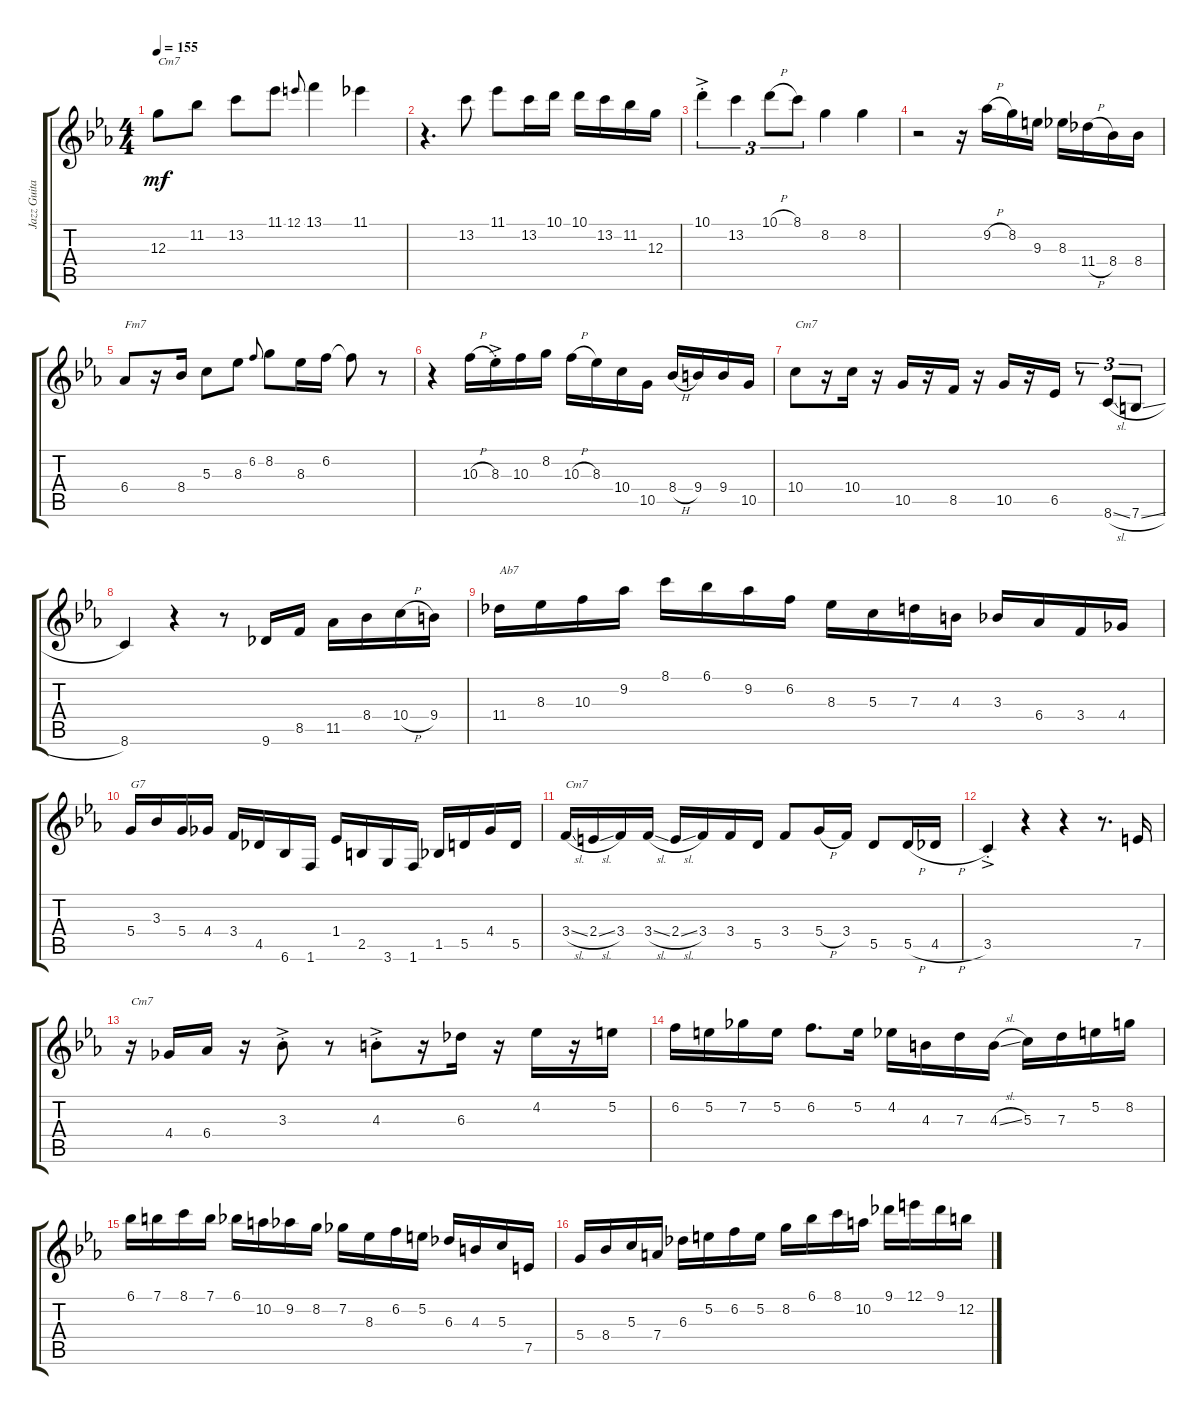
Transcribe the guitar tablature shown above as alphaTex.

\track ("Jazz Guitar" "Jazz Guita") {instrument electricguitarjazz}
\staff {score tabs}
\tuning (E4 B3 G3 D3 A2 E2) {hide}
\ts (4 4)
\tempo 155
\clef g2
\ks cminor
12.3.8{txt "Cm7" dy mf instrument electricguitarjazz} 11.2.8 13.2.8 11.1.8 12.1.8{gr onbeat} 13.1.4 11.1.4 |
r.4{d} 13.2.8 11.1.8 13.2.16 10.1.16 10.1.16 13.2.16 11.2.16 12.3.16 |
10.1{ac st}.4{tu (3 2)} 13.2.4{tu (3 2)} 10.1{h}.8{tu (3 2)} 8.1.8{tu (3 2)} 8.2.4 8.2.4 |
r.2 r.16 9.2{h}.16 8.2.16 9.3.16 8.3.16 11.4{h}.16 8.4.16 8.4.16 |
6.4.8{txt "Fm7"} r.16 8.4.16 5.3.8 8.3.8 6.2.8{gr onbeat} 8.2.8 8.3.16 6.2.16 6.2{t}.8 r.8 |
r.4 10.3{h}.16 8.3{ac st}.16 10.3.16 8.2.16 10.3{h}.16 8.3.16 10.4.16 10.5.16 8.4{h}.16 9.4.16 9.4.16 10.5.16 |
10.4.8{txt "Cm7"} r.16 10.4.16 r.16 10.5.16 r.16 8.5.16 r.16 10.5.16 r.16 6.5.16 r.8{tu (3 2)} 8.6{sl}.8{tu (3 2)} 7.6{sl}.8{tu (3 2)} |
8.6.4 r.4 r.8 9.6.16 8.5.16 11.5.16 8.4.16 10.4{h}.16 9.4.16 |
11.4.16{txt "Ab7"} 8.3.16 10.3.16 9.2.16 8.1.16 6.1.16 9.2.16 6.2.16 8.3.16 5.3.16 7.3.16 4.3.16 3.3.16 6.4.16 3.4.16 4.4.16 |
5.4.16{txt "G7"} 3.3.16 5.4.16 4.4.16 3.4.16 4.5.16 6.6.16 1.6.16 1.4.16 2.5.16 3.6.16 1.6.16 1.5.16 5.5.16 4.4.16 5.5.16 |
3.4{sl}.16{txt "Cm7"} 2.4{sl}.16 3.4.16 3.4{sl}.16 2.4{sl}.16 3.4.16 3.4.16 5.5.16 3.4.8 5.4{h}.16 3.4.16 5.5.8 5.5{h}.16 4.5{h}.16 |
3.5{ac st}.4 r.4 r.4 r.8{d} 7.5.16 |
r.16{txt "Cm7"} 4.4.16 6.4.16 r.16 3.3{ac st}.8 r.8 4.3{ac st}.8 r.16 6.3.16 r.16 4.2.16 r.16 5.2.16 |
6.2.16 5.2.16 7.2.16 5.2.16 6.2.8{d} 5.2.16 4.2.16 4.3.16 7.3.16 4.3{sl}.16 5.3.16 7.3.16 5.2.16 8.2.16 |
6.1.16 7.1.16 8.1.16 7.1.16 6.1.16 10.2.16 9.2.16 8.2.16 7.2.16 8.3.16 6.2.16 5.2.16 6.3.16 4.3.16 5.3.16 7.5.16 |
5.4.16 8.4.16 5.3.16 7.4.16 6.3.16 5.2.16 6.2.16 5.2.16 8.2.16 6.1.16 8.1.16 10.2.16 9.1.16 12.1.16 9.1.16 12.2.16
